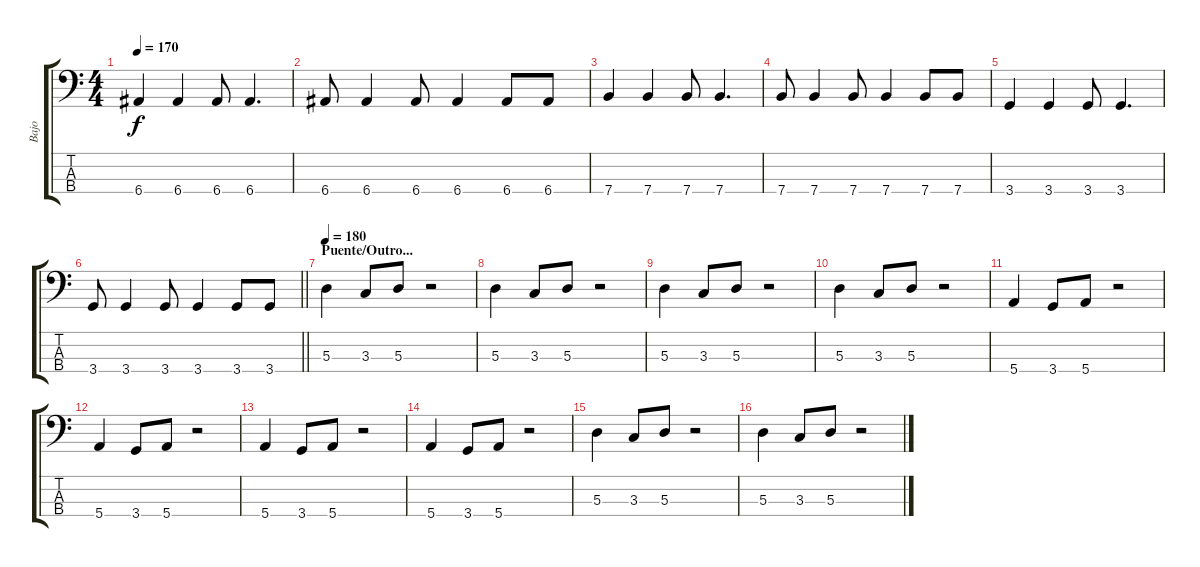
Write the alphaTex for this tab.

\track ("Bajo" "Bajo") {instrument electricbasspick}
\staff {score tabs}
\tuning (G2 D2 A1 E1) {hide}
\ts (4 4)
\tempo 170
\clef f4
\ks c
6.4.4{dy f} 6.4.4 6.4.8 6.4.4{d} |
6.4.8 6.4.4 6.4.8 6.4.4 6.4.8 6.4.8 |
7.4.4 7.4.4 7.4.8 7.4.4{d} |
7.4.8 7.4.4 7.4.8 7.4.4 7.4.8 7.4.8 |
3.4.4 3.4.4 3.4.8 3.4.4{d} |
\barLineRight lightlight
3.4.8 3.4.4 3.4.8 3.4.4 3.4.8 3.4.8 |
\section ("" "Puente/Outro...")
\tempo 180
5.3.4 3.3.8 5.3.8 r.2 |
5.3.4 3.3.8 5.3.8 r.2 |
5.3.4 3.3.8 5.3.8 r.2 |
5.3.4 3.3.8 5.3.8 r.2 |
5.4.4 3.4.8 5.4.8 r.2 |
5.4.4 3.4.8 5.4.8 r.2 |
5.4.4 3.4.8 5.4.8 r.2 |
5.4.4 3.4.8 5.4.8 r.2 |
5.3.4 3.3.8 5.3.8 r.2 |
5.3.4 3.3.8 5.3.8 r.2
